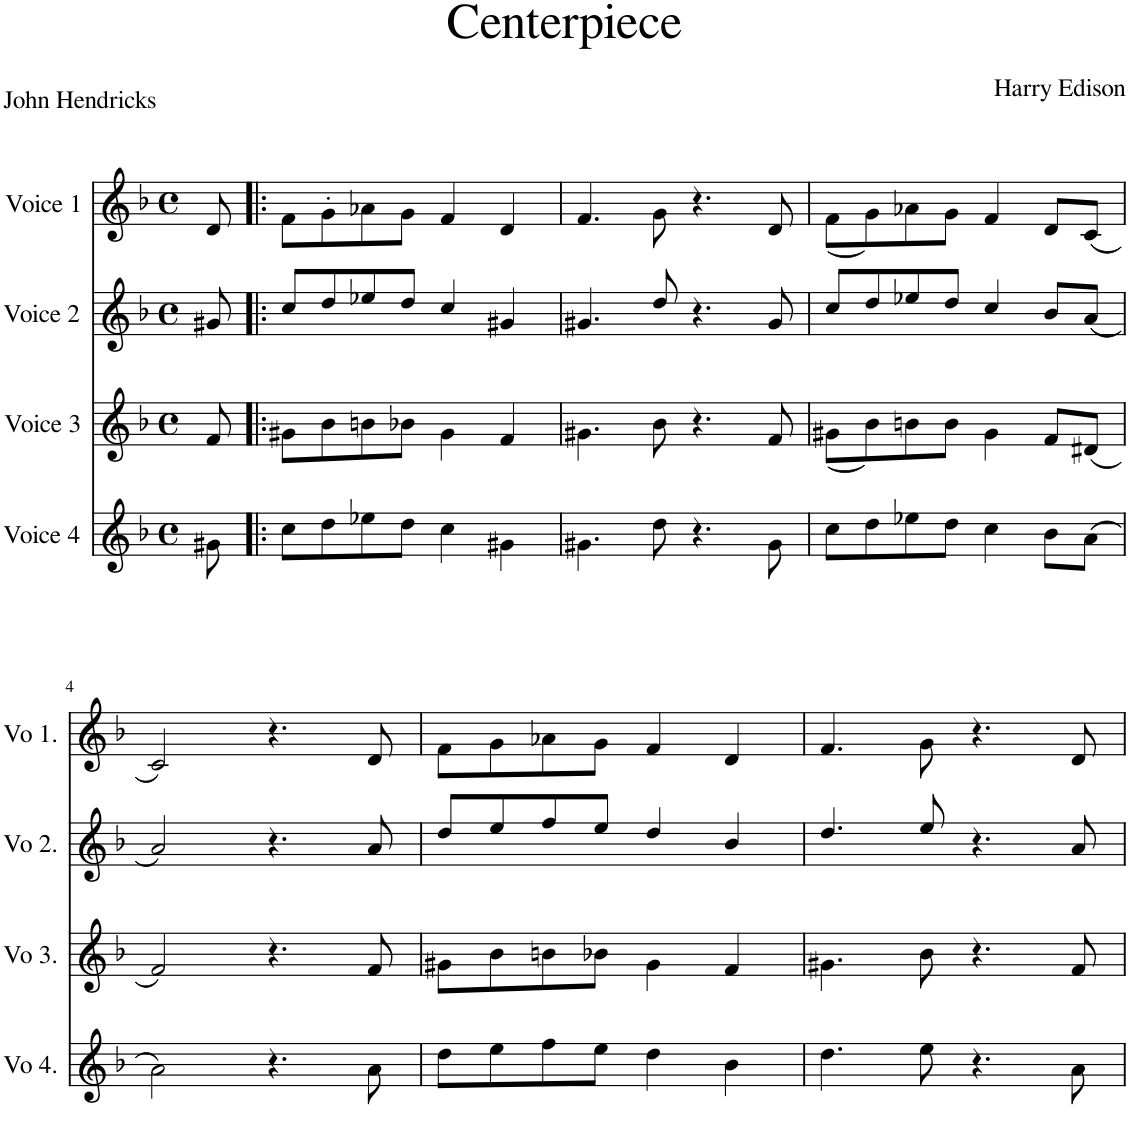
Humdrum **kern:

**kern	**kern	**kern	**kern
*part4	*part3	*part2	*part1
*staff4	*staff3	*staff2	*staff1
*I"Voice 4	*I"Voice 3	*I"Voice 2	*I"Voice 1
*I'Vo 4.	*I'Vo 3.	*I'Vo 2.	*I'Vo 1.
*clefG2	*clefG2	*clefG2	*clefG2
*	*	*	*Trd-7c-12
*k[b-]	*k[b-]	*k[b-]	*k[b-]
*M4/4	*M4/4	*M4/4	*M4/4
*met(c)	*met(c)	*met(c)	*met(c)
=	=	=	=
8g#X\	8f/	8g#X/	8d/
=1!|:	=1!|:	=1!|:	=1!|:
8cc\L	8g#X\L	8cc/L	8f\L
8dd\	8b-\	8dd/	8g'\
8ee-X\	8bn\	8ee-X/	8a-X\
8dd\J	8b-X\J	8dd/J	8g\J
4cc\	4g#\	4cc/	4f/
4g#X\	4f/	4g#X/	4d/
=2	=2	=2	=2
4.g#X\	4.g#X\	4.g#X/	4.f/
8dd\	8b-\	8dd/	8g\
4.r	4.r	4.r	4.r
8g#\	8f/	8g#/	8d/
=3	=3	=3	=3
8cc\L	(<8g#X\L	8cc/L	(<8f\L
8dd\	8b-\)	8dd/	8g\)
8ee-X\	8bn\	8ee-X/	8a-X\
8dd\J	8b\J	8dd/J	8g\J
4cc\	4g#\	4cc/	4f/
8b-\L	8f/L	8b-/L	8d/L
(>8a\J	(<8d#X/J	(<8a/J	(<8c/J
!!LO:LB:g=z
=4	=4	=4	=4
2a\)	2f/)	2a/)	2c/)
4.r	4.r	4.r	4.r
8a\	8f/	8a/	8d/
=5	=5	=5	=5
8dd\L	8g#X\L	8dd/L	8f\L
8ee\	8b-\	8ee/	8g\
8ff\	8bn\	8ff/	8a-X\
8ee\J	8b-X\J	8ee/J	8g\J
4dd\	4g#\	4dd/	4f/
4b-\	4f/	4b-/	4d/
=6	=6	=6	=6
4.dd\	4.g#X\	4.dd/	4.f/
8ee\	8b-\	8ee/	8g\
4.r	4.r	4.r	4.r
8a\	8f/	8a/	8d/
=	=	=	=
*-	*-	*-	*-
